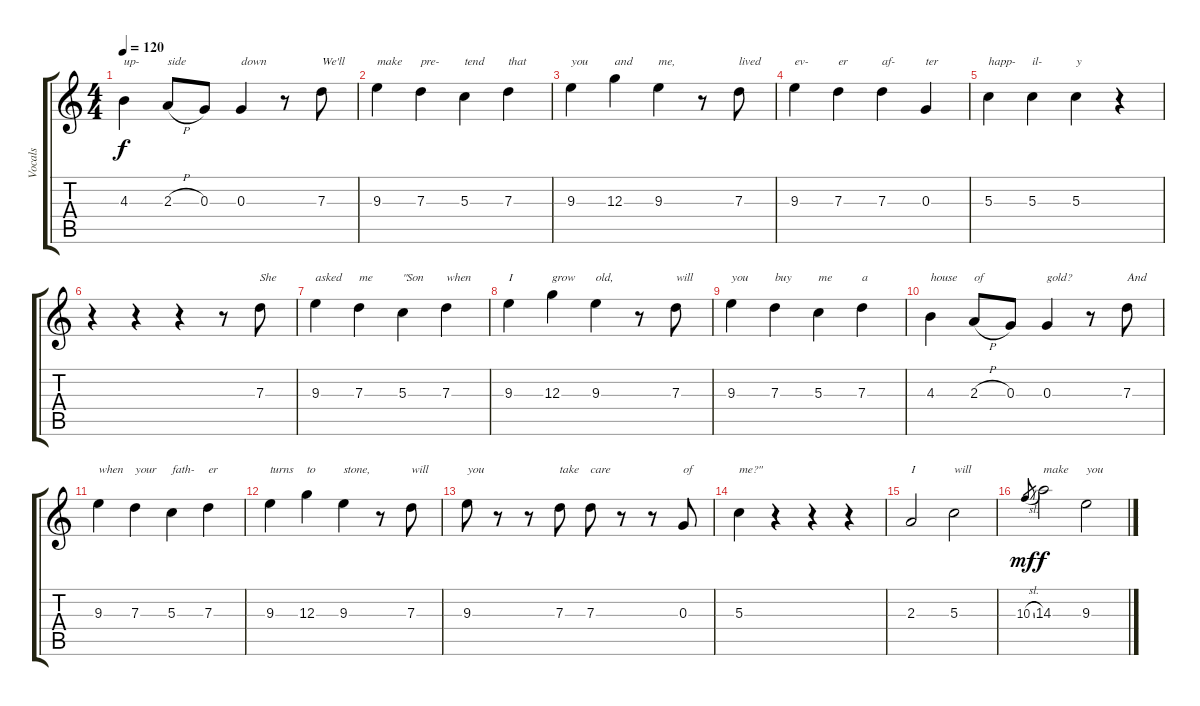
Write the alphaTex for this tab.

\track ("Vocals" "Vocals") {instrument contrabass}
\staff {score tabs}
\tuning (E4 B3 G3 D3 A2 E2) {hide}
\ts (4 4)
\tempo 120
\clef g2
\ks c
4.3.4{txt "up-" dy f} 2.3{h}.8{txt "side"} 0.3.8 0.3.4{txt "down"} r.8 7.3.8{txt "We'll"} |
9.3.4{txt "make"} 7.3.4{txt "pre-"} 5.3.4{txt "tend"} 7.3.4{txt "that"} |
9.3.4{txt "you"} 12.3.4{txt "and"} 9.3.4{txt "me,"} r.8 7.3.8{txt "lived"} |
9.3.4{txt "ev-"} 7.3.4{txt "er"} 7.3.4{txt "af-"} 0.3.4{txt "ter"} |
5.3.4{txt "happ-"} 5.3.4{txt "il-"} 5.3.4{txt "y"} r.4 |
r.4 r.4 r.4 r.8 7.3.8{txt "She"} |
9.3.4{txt "asked"} 7.3.4{txt "me"} 5.3.4{txt "\"Son"} 7.3.4{txt "when"} |
9.3.4{txt "I"} 12.3.4{txt "grow"} 9.3.4{txt "old,"} r.8 7.3.8{txt "will"} |
9.3.4{txt "you"} 7.3.4{txt "buy"} 5.3.4{txt "me"} 7.3.4{txt "a"} |
4.3.4{txt "house"} 2.3{h}.8{txt "of"} 0.3.8 0.3.4{txt "gold?"} r.8 7.3.8{txt "And"} |
9.3.4{txt "when"} 7.3.4{txt "your"} 5.3.4{txt "fath-"} 7.3.4{txt "er"} |
9.3.4{txt "turns"} 12.3.4{txt "to"} 9.3.4{txt "stone,"} r.8 7.3.8{txt "will"} |
9.3.8{txt "you"} r.8 r.8 7.3.8{txt "take"} 7.3.8{txt "care"} r.8 r.8 0.3.8{txt "of"} |
5.3.4{txt "me?\""} r.4 r.4 r.4 |
2.3.2{txt "I"} 5.3.2{txt "will"} |
10.3{sl}.8{gr dy mf} 14.3.2{txt "make" dy f} 9.3.2{txt "you"}
